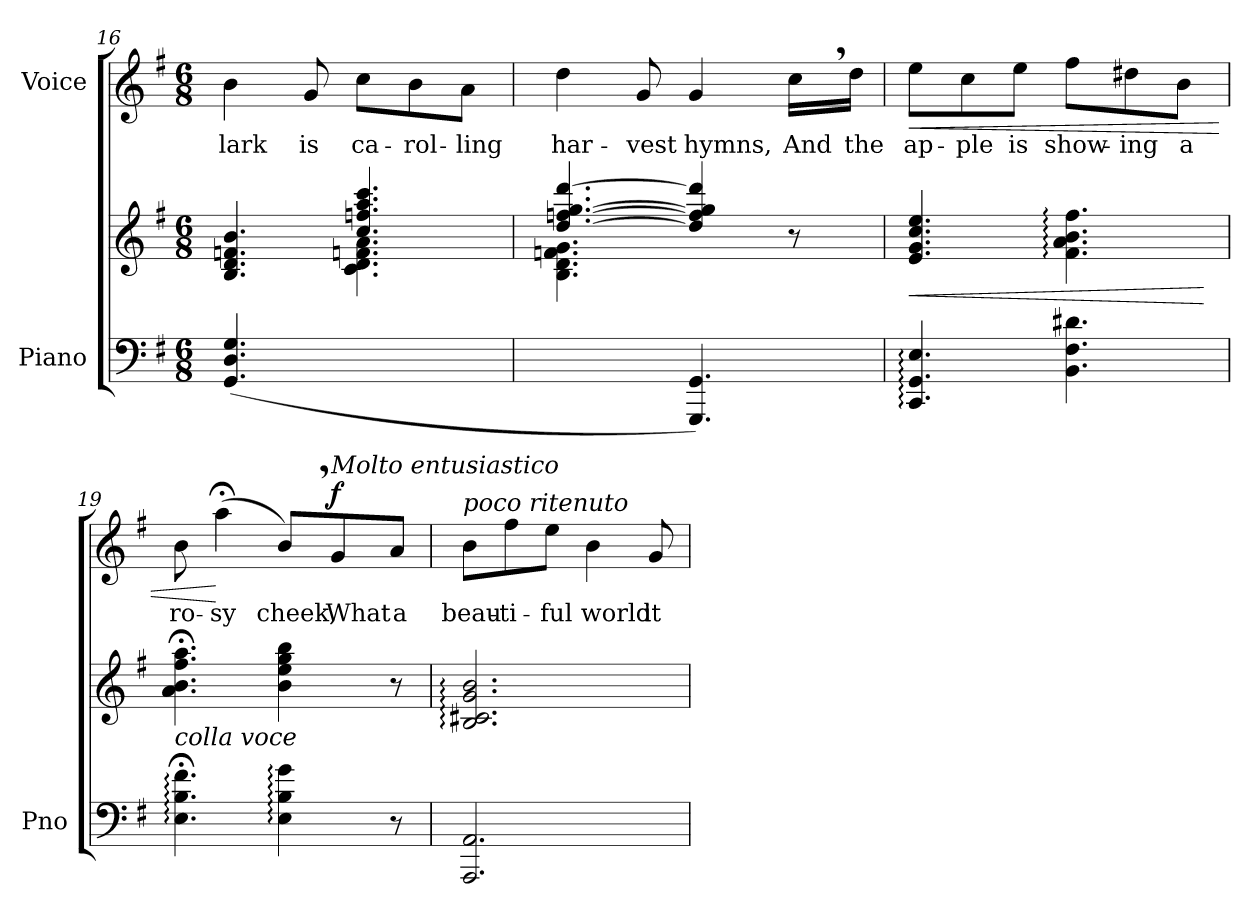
**kern	**kern	**dynam	**kern	**text	**dynam
*part2	*part2	*part2	*part1	*part1	*part1
*staff3	*staff2	*staff2/3	*staff1	*staff1	*staff1
*I"Piano	*	*	*I"Voice	*	*
*I'Pno	*	*	*	*	*
!!LO:LB:g=z
*clefF4	*clefG2	*	*clefG2	*	*
*k[f#]	*k[f#]	*	*k[f#]	*	*
*M6/8	*M6/8	*	*M6/8	*	*
=16	=16	=16	=16	=16	=16
*	*^	*	*	*	*
!	!	!	!	!	!LO:LY:b	!
(<4.GG/ 4.D/ 4.G/	4.B/ 4.d/ 4.fn/ 4.b/	4.ryy	.	4b\	lark	.
!	!	!	!	!	!LO:LY:b	!
.	.	.	.	8g/	is	.
!	!	!	!	!	!LO:LY:b	!
4.ryy	4.cc/ 4.ffn/ 4.aa/ 4.ccc/	4.c\ 4.d\ 4.fn\ 4.a\)	.	8cc\L	ca-	.
!	!	!	!	!	!LO:LY:b	!
.	.	.	.	8b\	-rol-	.
!	!	!	!	!	!LO:LY:b	!
.	.	.	.	8a\J	-ling	.
=17	=17	=17	=17	=17	=17	=17
!	!	!	!	!	!LO:LY:b	!
4.ryy	[4.dd/ [4.ffn/ [4.gg/ [4.ddd/	(<4.B\ 4.d\ 4.fn\ 4.g\	.	4dd\	har-	.
!	!	!	!	!	!LO:LY:b	!
.	.	.	.	8g/	-vest	.
!	!	!	!	!	!LO:LY:b	!
4.GGG/ 4.GG/)	4dd/] 4ff/] 4gg/] 4ddd/]	4.ryy	.	4g/	hymns,	.
!	!	!	!	!	!LO:LY:b	!
.	8r	.	.	16cc,\LL	And	.
!	!	!	!	!	!LO:LY:b	!
.	.	.	.	16dd\JJ	the	.
*	*v	*v	*	*	*	*
!!LO:PB:g=z
=18	=18	=18	=18	=18	=18
!	!	!LO:HP:b	!	!LO:LY:b	!LO:HP:b
4.CC/: 4.GG/: 4.E/:	4.e/ 4.g/ 4.cc/ 4.ee/	<	8ee\L	ap-	<
!	!	!	!	!LO:LY:b	!
.	.	.	8cc\	-ple	.
!	!	!	!	!LO:LY:b	!
.	.	.	8ee\J	is	.
!	!	!	!	!LO:LY:b	!
4.BB\ 4.F#\ 4.d#X\	4.f#\: 4.a\: 4.b\: 4.ff#\:	.	8ff#\L	show-	.
!	!	!	!	!LO:LY:b	!
.	.	.	8dd#X\	-ing	.
!	!	!	!	!LO:LY:b	!
.	.	.	8b\J	a	.
.	.	[	.	.	.
=19	=19	=19	=19	=19	=19
!LO:TX:a:i:t=colla voce	!	!	!	!	!
!	!	!	!	!LO:LY:b	!
4.E\;: 4.B\;: 4.f#\;:	4.a\;< 4.b\;< 4.ff#\;< 4.aa\;<	.	8b\	ro-	.
!	!	!	!	!LO:LY:b	!
.	.	.	(>4aa;<\	-sy	[
!	!	!	!	!LO:LY:b	!
4E\: 4B\: 4g\:	4b\ 4ee\ 4gg\ 4bb\	.	8b,/L)	cheek,	.
!	!	!	!LO:TX:a:i:t=Molto entusiastico	!	!
!	!	!	!	!LO:LY:b	!LO:DY:a
.	.	.	8g/	What	f
!	!	!	!	!LO:LY:b	!
8r	8r	.	8a/J	a	.
=20	=20	=20	=20	=20	=20
*	*	*	*MM114	*	*
!	!	!	!LO:TX:a:i:t=poco ritenuto	!	!
!	!	!LO:DY:b	!	!LO:LY:b	!
!	!	!LO:DY:n=1:b	!	!	!
2.AAA/ 2.AA/	2.B/: 2.c#X/: 2.g/: 2.b/:	f other-dynamics	8b\L	beau-	.
!	!	!	!	!LO:LY:b	!
.	.	.	8ff#\	-ti-	.
!	!	!	!	!LO:LY:b	!
.	.	.	8ee\J	-ful	.
!	!	!	!	!LO:LY:b	!
.	.	.	4b\	world	.
!	!	!	!	!LO:LY:b	!
.	.	.	8g/	it	.
=	=	=	=	=	=
*-	*-	*-	*-	*-	*-
